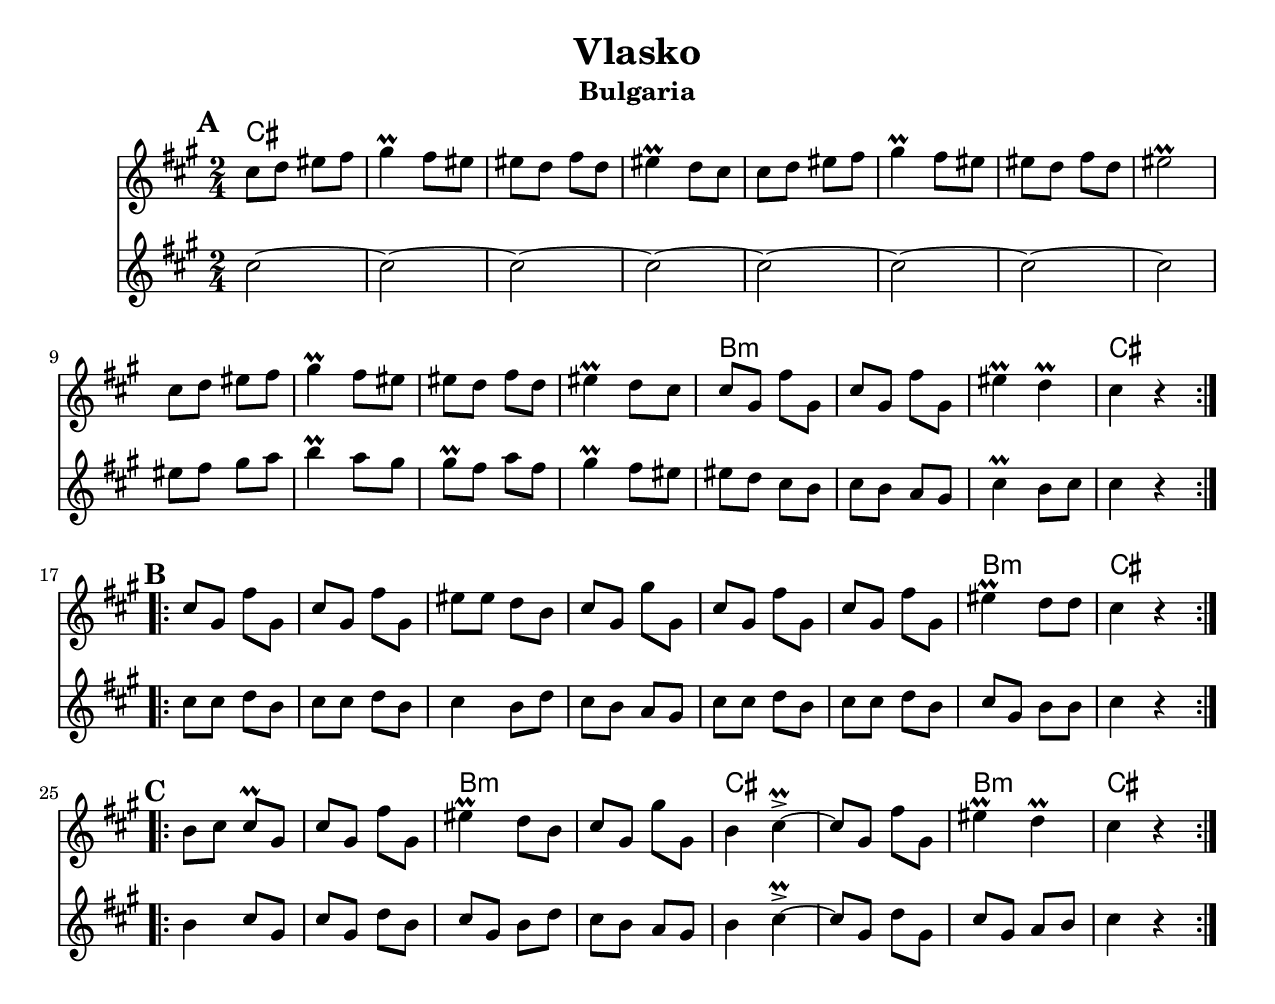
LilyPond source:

\version "2.18.0"
\include "english.ly"

\paper{
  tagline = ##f
  print-all-headers = ##t
  #(set-paper-size "letter")
}
date = #(strftime "%d-%m-%Y" (localtime (current-time)))

%\markup{ \italic{ " Updated " \date  }  }


intro = {
  cs'8 d' es' fs'
  gs'2
}

ebab = {
  cs'8 gs' fs' gs'
  cs'8 gs' fs' gs'
}

common = {
  \clef treble
  \key fs \minor
  \time 2/4
  \set Score.markFormatter = #format-mark-box-alphabet
}

%#################################### Melody ########################
primas = \relative c'' {
  \common
  %\override Staff.TimeSignature.stencil = ##f

  %\partial 16*3 a16 d f   %lead in notes

  %{

    \intro

      c8. b16 gis8 g
      g2\fermata
      r1
      \intro
      d8 c b gis
      b gis gis g
      g2\fermata
      r1

      d'8 c b gis
      b gis gis g
      g8 f e cis
      c2\fermata|
  %}
  %\alternative { { }{ } }

  \repeat volta 2{
  \mark \default

    %\override Staff.TimeSignature.stencil = ##t
    #(set-paper-size "letter")
    #(set-paper-size "letter")
    cs8 d es fs|
    gs4\prall fs8 es|
    es8 d fs d|
    es4\prall d8 cs|

    cs8  d es fs
    gs4\prall fs8 es
    es8 d fs d
    es2\prall

    cs8  d es fs
    gs4\prall fs8 es
    es8 d fs d
    es4\prall d8 cs|

    cs8 gs fs' gs,
    cs8 gs fs' gs,
    es'4\prall d\prall
    cs4 r
    \break
  }

  \repeat volta 2{
  \mark \default
    cs8 gs fs' gs, %17
    cs8 gs fs' gs,
    es'8 es d b %19
    cs8 gs gs' gs,

    cs8 gs fs' gs,%21
    cs8 gs fs' gs,
    es'4\prall d8 d
    cs4 r
    \break
  }

  \repeat volta 2{
  \mark \default
    b8 cs cs\prall gs
    cs8 gs fs' gs,
    es'4\prall d8 b
    cs8 gs gs' gs,|

    b4 cs->\prall ~
    cs8 gs fs' gs,
    es'4\prall d\prall
    cs4 r

  }
  % \alternative { { }{ } }
  %\override Staff.TimeSignature.stencil = ##f
}
secund = \relative c''{
  \common
  \repeat volta 2{
  \mark \default
    cs2 ~ cs2 ~ cs2 ~ cs2 ~ cs2 ~ cs2 ~cs2 ~cs2
    es8 fs gs a b4\prall a8 gs
    gs8\prall fs a fs
    gs4\prall
    fs8 es

    es8 d cs b
    cs8 b a gs
    cs4\prall b8  cs
    cs4 r
  }
  \repeat volta 2{
  \mark \default
    cs8 cs d b
    cs8 cs d b
    cs4 b8 d
    cs8 b a gs

    cs8 cs d b
    cs8 cs d b
    cs8 gs b b
    cs4 r

  }

  \repeat volta 2{
  \mark \default
    b4 cs8 gs
    cs8 gs d' b
    cs8 gs b d
    cs8 b a gs

    b4 cs->\prall ~
    cs8 gs d' gs,
    cs8 gs a b
    cs4 r

  }
}


%################################# Lyrics #####################
%\addlyrics{  }
%################################# Chords #######################
harmonies = \chordmode {
  cs2
  s2*11
  b2:m
  s2*2
  cs2
  %b
  s2*6
  b2:m
  cs2
  s2*2
  %c
  b2:m
  s2
  cs2
  s2
  b2:m
  cs2
}

\score {
  <<
    \new ChordNames {
      \set chordChanges = ##t
      \harmonies
    }
    \new Staff \primas
    \new Staff \secund
  >>
  \header{
    title= "Vlasko"
    subtitle="Bulgaria"
    composer= ""
    instrument =""
    arranger= ""
  }
  \layout{indent = 1.0\cm}
  \midi{
    \tempo 4 = 120
  }
}
